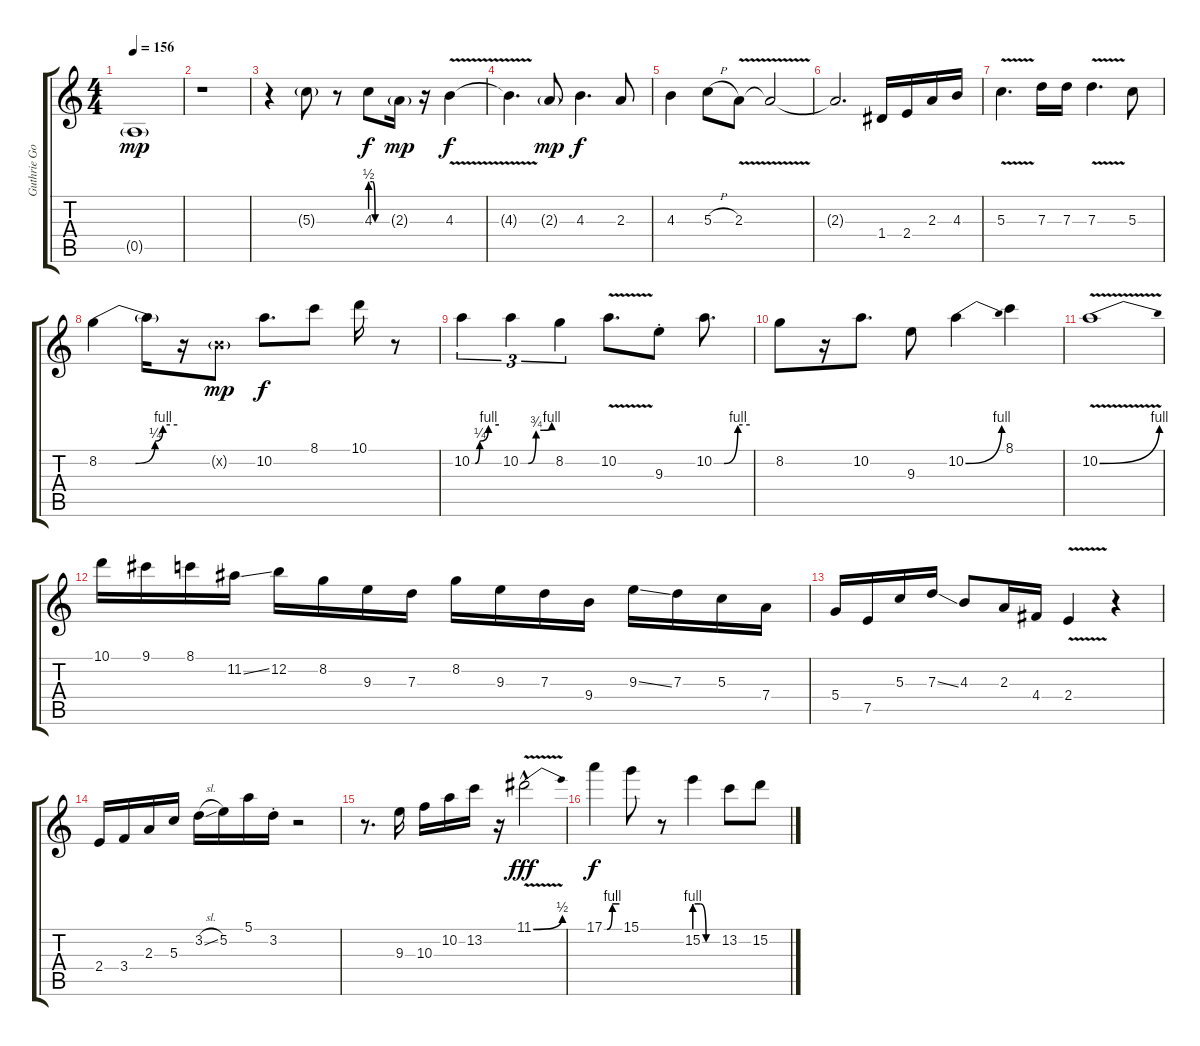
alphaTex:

\track ("Guthrie Govan" "Guthrie Go") {instrument overdrivenguitar}
\staff {score tabs}
\tuning (E4 B3 G3 D3 A2 E2) {hide}
\ts (4 4)
\tempo 156
\clef g2
\ks c
0.5{g}.1{dy mp} |
r.1 |
r.4 5.3{g}.8 r.8 4.3{be (custom 0 2 8 2 17 0 30 0 60 0)}.8{dy f} 2.3{g}.16{dy mp} r.16 4.3{v}.4{dy f} |
4.3{t}.4{d} 2.3{g}.8{dy mp} 4.3.4{d dy f} 2.3.8 |
4.3.4 5.3{h}.8 2.3{v}.8 2.3{t}.2 |
2.3{t}.2{d} 1.4.16 2.4.16 2.3.16 4.3.16 |
5.3{v}.4{d} 7.3.16 7.3.16 7.3{v}.4{d} 5.3.8 |
8.2{be (custom 0 0 28 0 43 1 49 4 60 4)}.4 8.2{t}.16 r.16 0.2{g x}.8{dy mp} 10.2.8{d dy f} 8.1.8 10.1.16 r.8 |
10.2{be (custom 0 0 8 0 18 1 37 4 60 4)}.4{tu (3 2)} 10.2{be (custom 0 0 15 0 30 3 45 3 60 4)}.4{tu (3 2)} 8.2.4{tu (3 2)} 10.2{v}.8{d} 9.3{st}.8 10.2{be (custom 0 0 17 0 40 4 60 4)}.8{d} |
8.2.8 r.16 10.2.8{d} 9.3.8 10.2{be (bend 0 0 60 4)}.4 8.1.4 |
10.2{be (bend 0 0 60 4) v}.1 |
10.1.16 9.1.16 8.1.16 11.2{ss}.16 12.2.16 8.2.16 9.3.16 7.3.16 8.2.16 9.3.16 7.3.16 9.4.16 9.3{ss}.16 7.3.16 5.3.16 7.4.16 |
5.4.16 7.5.16 5.3.16 7.3{ss}.16 4.3.8 2.3.16 4.4.16 2.4{v}.4 r.4 |
2.4.16 3.4.16 2.3.16 5.3.16 3.2{sl}.16 5.2.16 5.1.16 3.2{st}.16 r.2 |
r.8{d} 9.3.16 10.3.16 10.2.16 13.2.16 r.16 11.1{be (bend 0 0 60 2) v hac}.2{dy fff} |
17.1{be (custom 0 0 11 0 32 4 60 4)}.4{dy f} 15.1.8 r.8 15.2{be (custom 0 4 15 4 30 0 60 0)}.4 13.2.8 15.2.8
